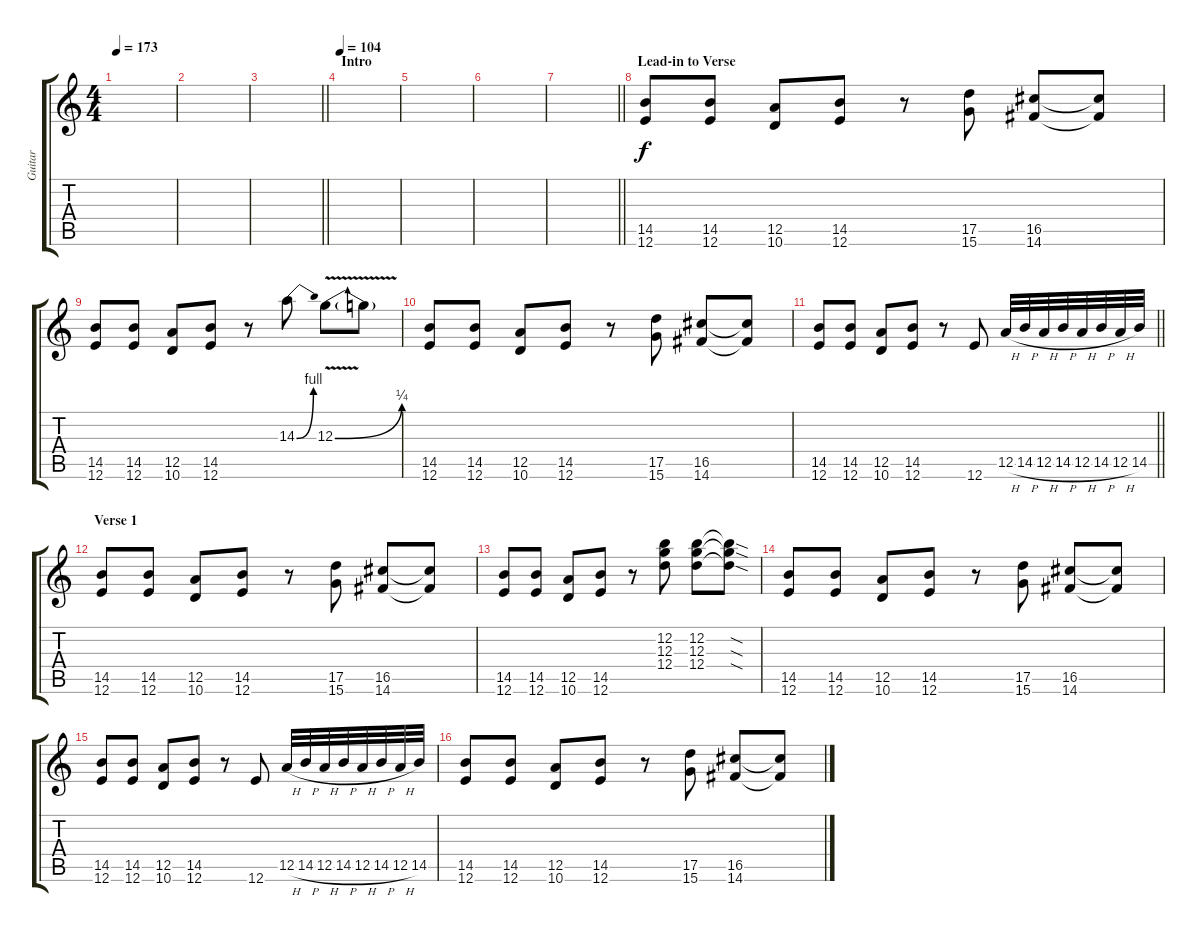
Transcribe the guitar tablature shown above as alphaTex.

\track ("Guitar" "Guitar") {instrument distortionguitar}
\staff {score tabs}
\tuning (E4 B3 G3 D3 A2 E2) {hide}
\ts (4 4)
\tempo 173
\clef g2
\ks c
|
|
\barLineRight lightlight
|
\section ("" "Intro")
\tempo 104
|
|
|
\barLineRight lightlight
|
\section ("" "Lead-in to Verse")
(14.5 12.6).8 (14.5 12.6).8 (12.5 10.6).8 (14.5 12.6).8 r.8 (17.5 15.6).8 (16.5 14.6).8 (16.5{t} 14.6{t}).8 |
(14.5 12.6).8 (14.5 12.6).8 (12.5 10.6).8 (14.5 12.6).8 r.8 14.3{be (bend 0 0 60 4)}.8 12.3{be (bend 0 0 60 1) v}.8 12.3{t}.8 |
(14.5 12.6).8 (14.5 12.6).8 (12.5 10.6).8 (14.5 12.6).8 r.8 (17.5 15.6).8 (16.5 14.6).8 (16.5{t} 14.6{t}).8 |
\barLineRight lightlight
(14.5 12.6).8 (14.5 12.6).8 (12.5 10.6).8 (14.5 12.6).8 r.8 12.6.8 12.5{h}.32 14.5{h}.32 12.5{h}.32 14.5{h}.32 12.5{h}.32 14.5{h}.32 12.5{h}.32 14.5.32 |
\section ("" "Verse 1")
(14.5 12.6).8 (14.5 12.6).8 (12.5 10.6).8 (14.5 12.6).8 r.8 (17.5 15.6).8 (16.5 14.6).8 (16.5{t} 14.6{t}).8 |
(14.5 12.6).8 (14.5 12.6).8 (12.5 10.6).8 (14.5 12.6).8 r.8 (12.2 12.3 12.4).8 (12.2 12.3 12.4).8 (12.2{sod t} 12.3{sod t} 12.4{sod t}).8 |
(14.5 12.6).8 (14.5 12.6).8 (12.5 10.6).8 (14.5 12.6).8 r.8 (17.5 15.6).8 (16.5 14.6).8 (16.5{t} 14.6{t}).8 |
(14.5 12.6).8 (14.5 12.6).8 (12.5 10.6).8 (14.5 12.6).8 r.8 12.6.8 12.5{h}.32 14.5{h}.32 12.5{h}.32 14.5{h}.32 12.5{h}.32 14.5{h}.32 12.5{h}.32 14.5.32 |
(14.5 12.6).8 (14.5 12.6).8 (12.5 10.6).8 (14.5 12.6).8 r.8 (17.5 15.6).8 (16.5 14.6).8 (16.5{t} 14.6{t}).8
